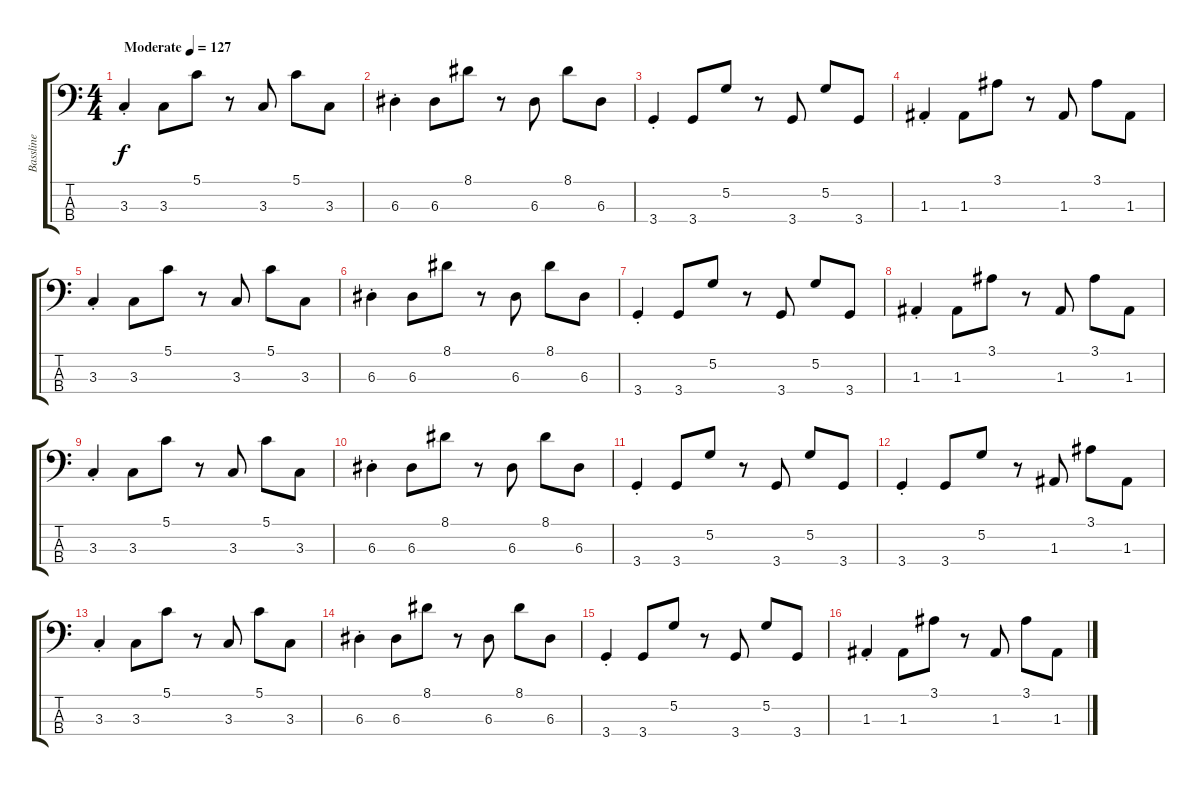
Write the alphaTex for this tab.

\track ("Bassline" "Bassline") {instrument acousticbass}
\staff {score tabs}
\tuning (G2 D2 A1 E1) {hide}
\ts (4 4)
\tempo (127 "Moderate")
\clef f4
\ks c
3.3{st}.4{dy f instrument acousticbass} 3.3.8 5.1.8 r.8 3.3.8 5.1.8 3.3.8 |
6.3{st}.4 6.3.8 8.1.8 r.8 6.3.8 8.1.8 6.3.8 |
3.4{st}.4 3.4.8 5.2.8 r.8 3.4.8 5.2.8 3.4.8 |
1.3{st}.4 1.3.8 3.1.8 r.8 1.3.8 3.1.8 1.3.8 |
3.3{st}.4 3.3.8 5.1.8 r.8 3.3.8 5.1.8 3.3.8 |
6.3{st}.4 6.3.8 8.1.8 r.8 6.3.8 8.1.8 6.3.8 |
3.4{st}.4 3.4.8 5.2.8 r.8 3.4.8 5.2.8 3.4.8 |
1.3{st}.4 1.3.8 3.1.8 r.8 1.3.8 3.1.8 1.3.8 |
3.3{st}.4 3.3.8 5.1.8 r.8 3.3.8 5.1.8 3.3.8 |
6.3{st}.4 6.3.8 8.1.8 r.8 6.3.8 8.1.8 6.3.8 |
3.4{st}.4 3.4.8 5.2.8 r.8 3.4.8 5.2.8 3.4.8 |
3.4{st}.4 3.4.8 5.2.8 r.8 1.3.8 3.1.8 1.3.8 |
3.3{st}.4 3.3.8 5.1.8 r.8 3.3.8 5.1.8 3.3.8 |
6.3{st}.4 6.3.8 8.1.8 r.8 6.3.8 8.1.8 6.3.8 |
3.4{st}.4 3.4.8 5.2.8 r.8 3.4.8 5.2.8 3.4.8 |
1.3{st}.4 1.3.8 3.1.8 r.8 1.3.8 3.1.8 1.3.8
